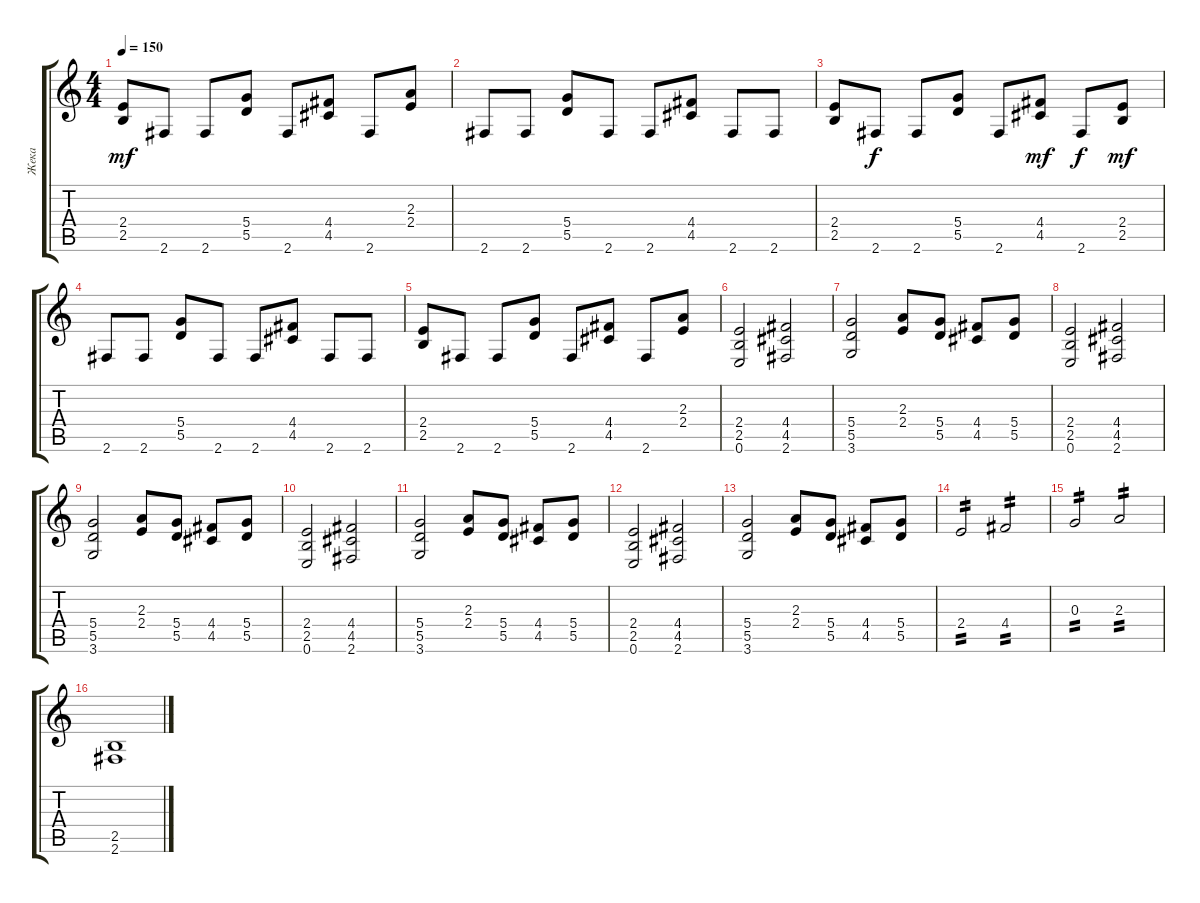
\track ("Жека" "Жека") {instrument overdrivenguitar}
\staff {score tabs}
\tuning (E4 B3 G3 D3 A2 E2) {hide}
\ts (4 4)
\tempo 150
\clef g2
\ks c
(2.4 2.5).8{dy mf} 2.6.8 2.6.8 (5.4 5.5).8 2.6.8 (4.4 4.5).8 2.6.8 (2.3 2.4).8 |
2.6.8 2.6.8 (5.4 5.5).8 2.6.8 2.6.8 (4.4 4.5).8 2.6.8 2.6.8 |
(2.4 2.5).8 2.6.8{dy f} 2.6.8 (5.4 5.5).8 2.6.8 (4.4 4.5).8{dy mf} 2.6.8{dy f} (2.4 2.5).8{dy mf} |
2.6.8 2.6.8 (5.4 5.5).8 2.6.8 2.6.8 (4.4 4.5).8 2.6.8 2.6.8 |
(2.4 2.5).8 2.6.8 2.6.8 (5.4 5.5).8 2.6.8 (4.4 4.5).8 2.6.8 (2.3 2.4).8 |
(2.4 2.5 0.6).2 (4.4 4.5 2.6).2 |
(5.4 5.5 3.6).2 (2.3 2.4).8 (5.4 5.5).8 (4.4 4.5).8 (5.4 5.5).8 |
(2.4 2.5 0.6).2 (4.4 4.5 2.6).2 |
(5.4 5.5 3.6).2 (2.3 2.4).8 (5.4 5.5).8 (4.4 4.5).8 (5.4 5.5).8 |
(2.4 2.5 0.6).2 (4.4 4.5 2.6).2 |
(5.4 5.5 3.6).2 (2.3 2.4).8 (5.4 5.5).8 (4.4 4.5).8 (5.4 5.5).8 |
(2.4 2.5 0.6).2 (4.4 4.5 2.6).2 |
(5.4 5.5 3.6).2 (2.3 2.4).8 (5.4 5.5).8 (4.4 4.5).8 (5.4 5.5).8 |
2.4.2{tp 2} 4.4.2{tp 2} |
0.3.2{tp 2} 2.3.2{tp 2} |
(2.5 2.6).1
